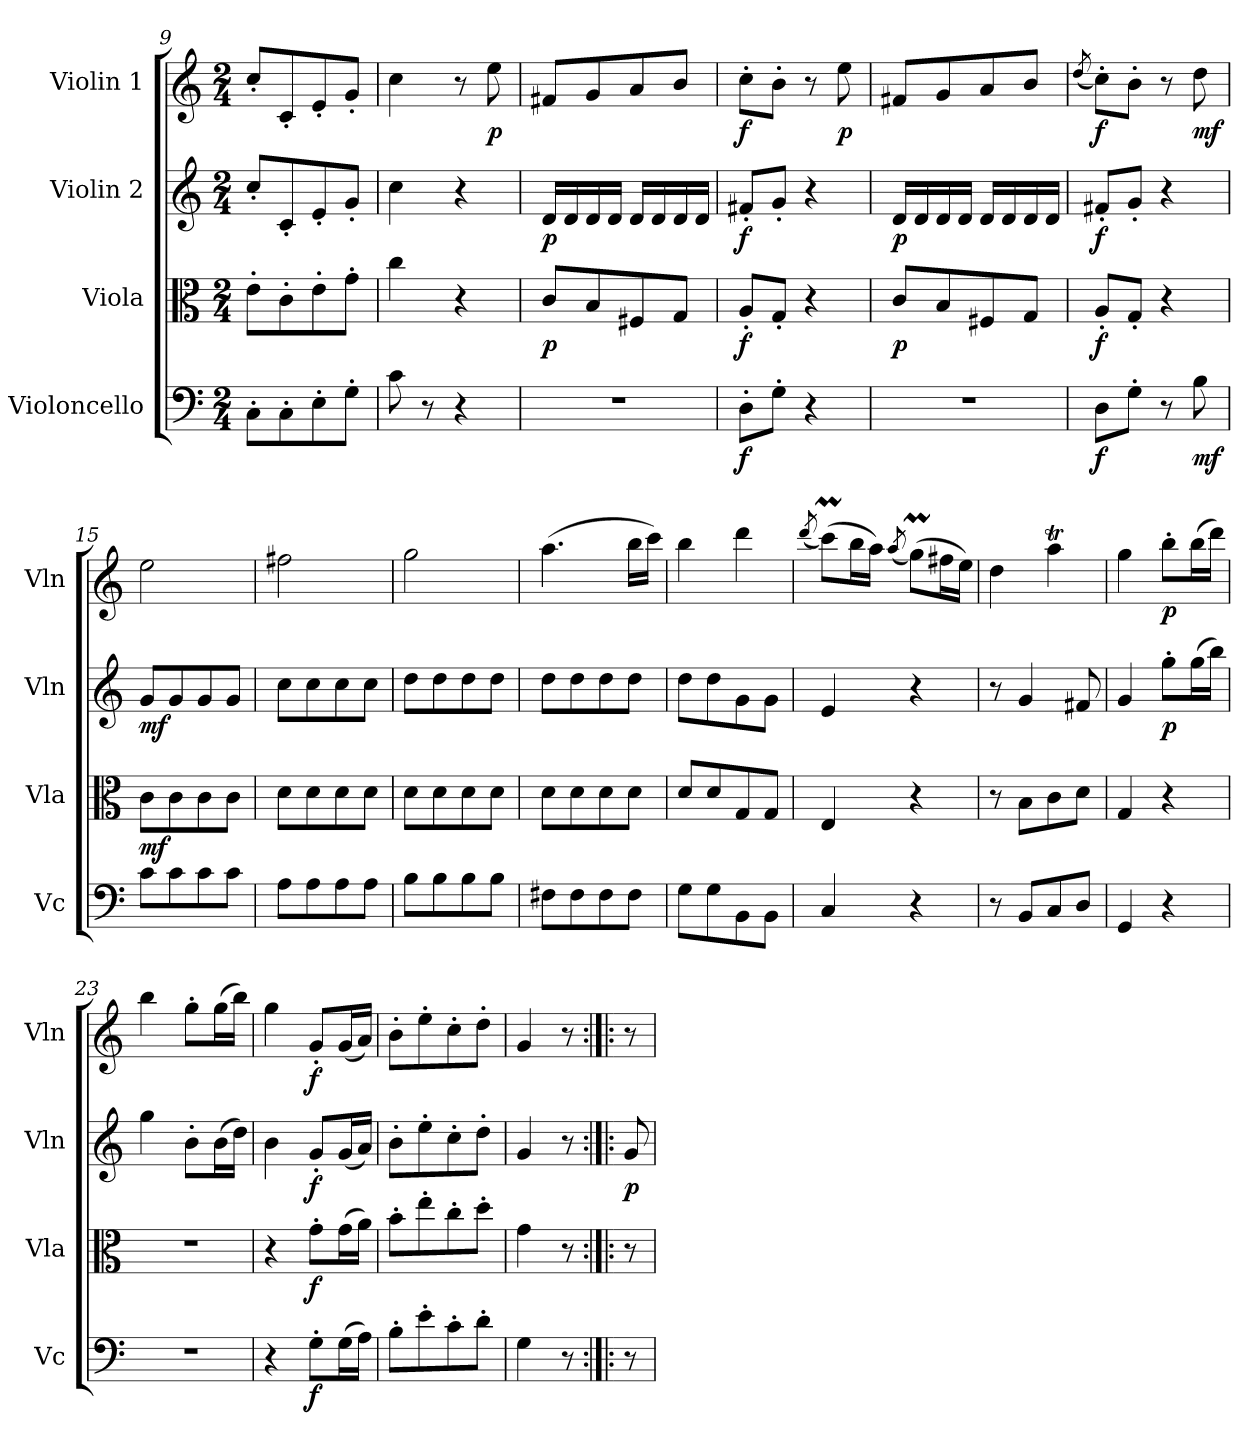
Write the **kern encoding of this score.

**kern	**dynam	**kern	**dynam	**kern	**dynam	**kern	**dynam
*part4	*part4	*part3	*part3	*part2	*part2	*part1	*part1
*staff4	*staff4	*staff3	*staff3	*staff2	*staff2	*staff1	*staff1
*I"Violoncello	*	*I"Viola	*	*I"Violin 2	*	*I"Violin 1	*
*I'Vc	*	*I'Vla	*	*I'Vln	*	*I'Vln	*
*clefF4	*	*clefC3	*	*clefG2	*	*clefG2	*
*k[]	*	*k[]	*	*k[]	*	*k[]	*
*M2/4	*	*M2/4	*	*M2/4	*	*M2/4	*
=9	=9	=9	=9	=9	=9	=9	=9
8C'\L	.	8e'\L	.	8cc'/L	.	8cc'/L	.
8C'\	.	8c'\	.	8c'/	.	8c'/	.
8E'\	.	8e'\	.	8e'/	.	8e'/	.
8G'\J	.	8g'\J	.	8g'/J	.	8g'/J	.
=10	=10	=10	=10	=10	=10	=10	=10
8c\	.	4cc\	.	4cc\	.	4cc\	.
8r	.	.	.	.	.	.	.
4r	.	4r	.	4r	.	8r	.
!	!	!	!	!	!	!	!LO:DY:b
.	.	.	.	.	.	8ee\	p
!!LO:LB:g=z
=11	=11	=11	=11	=11	=11	=11	=11
!	!	!	!LO:DY:b	!	!LO:DY:b	!	!
2r	.	8c/L	p	16d/LL	p	8f#X/L	.
.	.	.	.	16d/	.	.	.
.	.	8B/	.	16d/	.	8g/	.
.	.	.	.	16d/JJ	.	.	.
.	.	8F#X/	.	16d/LL	.	8a/	.
.	.	.	.	16d/	.	.	.
.	.	8G/J	.	16d/	.	8b/J	.
.	.	.	.	16d/JJ	.	.	.
=12	=12	=12	=12	=12	=12	=12	=12
!	!LO:DY:b	!	!LO:DY:b	!	!LO:DY:b	!	!LO:DY:b
8D'\L	f	8A'/L	f	8f#X'/L	f	8cc'\L	f
8G'\J	.	8G'/J	.	8g'/J	.	8b'\J	.
4r	.	4r	.	4r	.	8r	.
!	!	!	!	!	!	!	!LO:DY:b
.	.	.	.	.	.	8ee\	p
=13	=13	=13	=13	=13	=13	=13	=13
!	!	!	!LO:DY:b	!	!LO:DY:b	!	!
2r	.	8c/L	p	16d/LL	p	8f#X/L	.
.	.	.	.	16d/	.	.	.
.	.	8B/	.	16d/	.	8g/	.
.	.	.	.	16d/JJ	.	.	.
.	.	8F#X/	.	16d/LL	.	8a/	.
.	.	.	.	16d/	.	.	.
.	.	8G/J	.	16d/	.	8b/J	.
.	.	.	.	16d/JJ	.	.	.
=14	=14	=14	=14	=14	=14	=14	=14
.	.	.	.	.	.	(8qdd/	.
!	!LO:DY:b	!	!LO:DY:b	!	!LO:DY:b	!	!LO:DY:b
8D\L	f	8A'/L	f	8f#X'/L	f	8cc'\L)	f
8G'\J	.	8G'/J	.	8g'/J	.	8b'\J	.
8r	.	4r	.	4r	.	8r	.
!	!LO:DY:b	!	!	!	!	!	!LO:DY:b
8B\	mf	.	.	.	.	8dd\	mf
=15	=15	=15	=15	=15	=15	=15	=15
!	!	!	!LO:DY:b	!	!LO:DY:b	!	!
8c\L	.	8c\L	mf	8g/L	mf	2ee\	.
8c\	.	8c\	.	8g/	.	.	.
8c\	.	8c\	.	8g/	.	.	.
8c\J	.	8c\J	.	8g/J	.	.	.
=16	=16	=16	=16	=16	=16	=16	=16
8A\L	.	8d\L	.	8cc\L	.	2ff#X\	.
8A\	.	8d\	.	8cc\	.	.	.
8A\	.	8d\	.	8cc\	.	.	.
8A\J	.	8d\J	.	8cc\J	.	.	.
!!LO:LB:g=z
=17	=17	=17	=17	=17	=17	=17	=17
8B\L	.	8d\L	.	8dd\L	.	2gg\	.
8B\	.	8d\	.	8dd\	.	.	.
8B\	.	8d\	.	8dd\	.	.	.
8B\J	.	8d\J	.	8dd\J	.	.	.
=18	=18	=18	=18	=18	=18	=18	=18
8F#X\L	.	8d\L	.	8dd\L	.	(4.aa\	.
8F#\	.	8d\	.	8dd\	.	.	.
8F#\	.	8d\	.	8dd\	.	.	.
8F#\J	.	8d\J	.	8dd\J	.	16bb\LL	.
.	.	.	.	.	.	16ccc\JJ)	.
=19	=19	=19	=19	=19	=19	=19	=19
8G\L	.	8d/L	.	8dd\L	.	4bb\	.
8G\	.	8d/	.	8dd\	.	.	.
8BB\	.	8G/	.	8g\	.	4ddd\	.
8BB\J	.	8G/J	.	8g\J	.	.	.
=20	=20	=20	=20	=20	=20	=20	=20
.	.	.	.	.	.	(8qddd/	.
4C/	.	4E/	.	4e/	.	(8cccM\L)	.
.	.	.	.	.	.	16bb\L	.
.	.	.	.	.	.	16aa\JJ)	.
.	.	.	.	.	.	(8qaa/	.
4r	.	4r	.	4r	.	(8ggM\L)	.
.	.	.	.	.	.	16ff#X\L	.
.	.	.	.	.	.	16ee\JJ)	.
=21	=21	=21	=21	=21	=21	=21	=21
8r	.	8r	.	8r	.	4dd\	.
8BB/L	.	8B\L	.	4g/	.	.	.
8C/	.	8c\	.	.	.	4aaT\	.
8D/J	.	8d\J	.	8f#X/	.	.	.
=22	=22	=22	=22	=22	=22	=22	=22
4GG/	.	4G/	.	4g/	.	4gg\	.
!	!	!	!	!	!LO:DY:b	!	!LO:DY:b
4r	.	4r	.	8gg'\L	p	8bb'\L	p
.	.	.	.	(16gg\L	.	(16bb\L	.
.	.	.	.	16bb\JJ)	.	16ddd\JJ)	.
!!LO:PB:g=z
=23	=23	=23	=23	=23	=23	=23	=23
2r	.	2r	.	4gg\	.	4bb\	.
.	.	.	.	8b'\L	.	8gg'\L	.
.	.	.	.	(16b\L	.	(16gg\L	.
.	.	.	.	16dd\JJ)	.	16bb\JJ)	.
=24	=24	=24	=24	=24	=24	=24	=24
4r	.	4r	.	4b\	.	4gg\	.
!	!LO:DY:b	!	!LO:DY:b	!	!LO:DY:b	!	!LO:DY:b
8G'\L	f	8g'\L	f	8g'/L	f	8g'/L	f
(16G\L	.	(16g\L	.	(16g/L	.	(16g/L	.
16A\JJ)	.	16a\JJ)	.	16a/JJ)	.	16a/JJ)	.
=25	=25	=25	=25	=25	=25	=25	=25
8B'\L	.	8b'\L	.	8b'\L	.	8b'\L	.
8e'\	.	8ee'\	.	8ee'\	.	8ee'\	.
8c'\	.	8cc'\	.	8cc'\	.	8cc'\	.
8d'\J	.	8dd'\J	.	8dd'\J	.	8dd'\J	.
=26	=26	=26	=26	=26	=26	=26	=26
4G\	.	4g\	.	4g/	.	4g/	.
8r	.	8r	.	8r	.	8r	.
=26X1:|!|:	=26X1:|!|:	=26X1:|!|:	=26X1:|!|:	=26X1:|!|:	=26X1:|!|:	=26X1:|!|:	=26X1:|!|:
!	!	!	!	!	!LO:DY:b	!	!
8r	.	8r	.	8g/	p	8r	.
=	=	=	=	=	=	=	=
*-	*-	*-	*-	*-	*-	*-	*-
